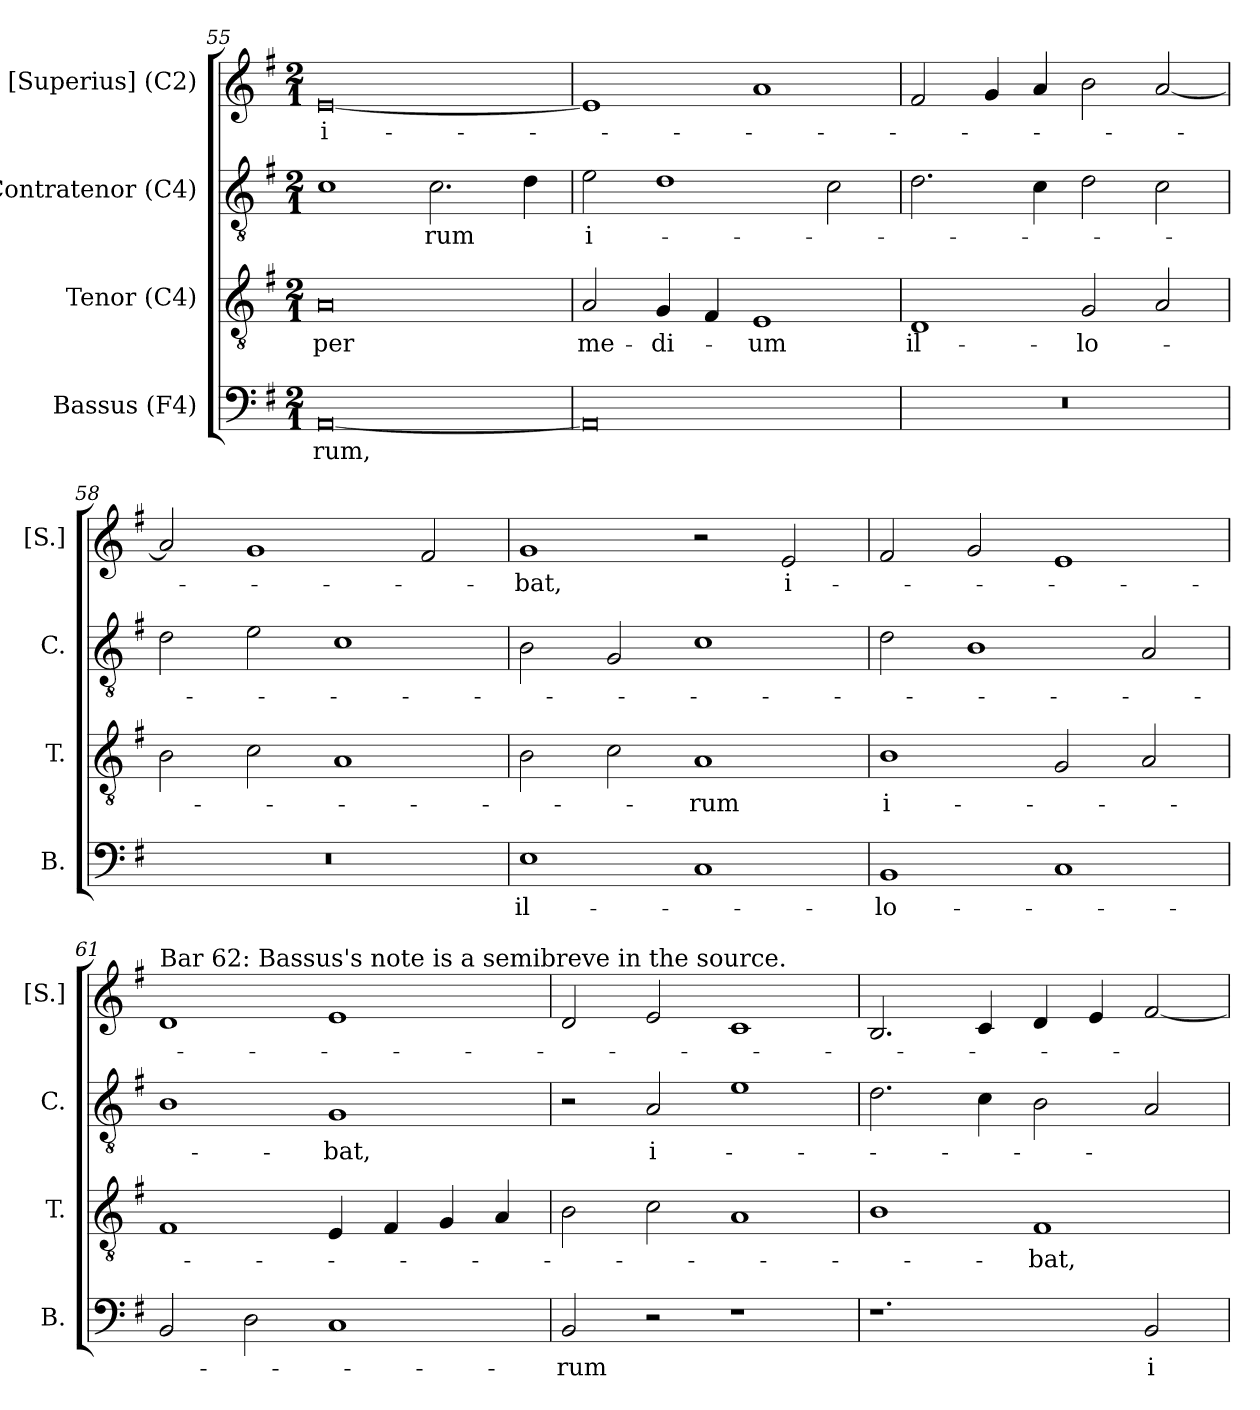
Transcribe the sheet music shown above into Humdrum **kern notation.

**kern	**text	**kern	**text	**kern	**text	**kern	**text
*part4	*part4	*part3	*part3	*part2	*part2	*part1	*part1
*staff4	*staff4	*staff3	*staff3	*staff2	*staff2	*staff1	*staff1
*I"Bassus (F4)	*	*I"Tenor (C4)	*	*I"Contratenor (C4)	*	*I"[Superius] (C2)	*
*I'B.	*	*I'T.	*	*I'C.	*	*I'[S.]	*
*clefF4	*	*clefGv2	*	*clefGv2	*	*clefG2	*
*	*	*ITrd7c12	*	*ITrd7c12	*	*	*
*k[f#]	*	*k[f#]	*	*k[f#]	*	*k[f#]	*
*G:	*	*G:	*	*G:	*	*G:	*
*M2/1	*	*M2/1	*	*M2/1	*	*M2/1	*
=55	=55	=55	=55	=55	=55	=55	=55
!	!LO:LY:b:color=#000000	!	!	!	!	!	!
!	!	!	!LO:LY:b:color=#000000	!	!	!	!
!	!	!	!	!	!	!	!LO:LY:b:color=#000000
[0AAi	-rum,	0AAi	per	1Ci	.	[0ei	i-
!	!	!	!	!	!LO:LY:b:color=#000000	!	!
.	.	.	.	2.Ci\	-rum	.	.
.	.	.	.	4Di\	.	.	.
=56	=56	=56	=56	=56	=56	=56	=56
!	!	!	!LO:LY:b:color=#000000	!	!	!	!
!	!	!	!	!	!LO:LY:b:color=#000000	!	!
0AAi]	.	2AAi/	me-	2Ei\	i-	1ei]	.
!	!	!	!LO:LY:b:color=#000000	!	!	!	!
.	.	4GGi/	-di-	1Di	.	.	.
.	.	4FF#i/	.	.	.	.	.
!	!	!	!LO:LY:b:color=#000000	!	!	!	!
.	.	1EEi	-um	.	.	1ai	.
.	.	.	.	2Ci\	.	.	.
!!LO:LB:g=z
=57	=57	=57	=57	=57	=57	=57	=57
!LO:N:vis=1	!	!	!	!	!	!	!
!	!	!	!LO:LY:b:color=#000000	!	!	!	!
0r	.	1DDi	il-	2.Di\	.	2f#i/	.
.	.	.	.	.	.	4gi/	.
.	.	.	.	4Ci\	.	4ai/	.
!	!	!	!LO:LY:b:color=#000000	!	!	!	!
.	.	2GGi/	-lo-	2Di\	.	2bi\	.
.	.	2AAi/	.	2Ci\	.	[2ai/	.
=58	=58	=58	=58	=58	=58	=58	=58
!LO:N:vis=1	!	!	!	!	!	!	!
0r	.	2BBi\	.	2Di\	.	2ai/]	.
.	.	2Ci\	.	2Ei\	.	1gi	.
.	.	1AAi	.	1Ci	.	.	.
.	.	.	.	.	.	2f#i/	.
=59	=59	=59	=59	=59	=59	=59	=59
!	!LO:LY:b:color=#000000	!	!	!	!	!	!
!	!	!	!	!	!	!	!LO:LY:b:color=#000000
1Ei	il-	2BBi\	.	2BBi\	.	1gi	-bat,
.	.	2Ci\	.	2GGi/	.	.	.
!	!	!	!LO:LY:b:color=#000000	!	!	!	!
1Ci	.	1AAi	-rum	1Ci	.	2r	.
!	!	!	!	!	!	!	!LO:LY:b:color=#000000
.	.	.	.	.	.	2ei/	i-
=60	=60	=60	=60	=60	=60	=60	=60
!	!LO:LY:b:color=#000000	!	!	!	!	!	!
!	!	!	!LO:LY:b:color=#000000	!	!	!	!
1BBi	-lo-	1BBi	i-	2Di\	.	2f#i/	.
.	.	.	.	1BBi	.	2gi/	.
1Ci	.	2GGi/	.	.	.	1ei	.
.	.	2AAi/	.	2AAi/	.	.	.
!!LO:LB:g=z
=61	=61	=61	=61	=61	=61	=61	=61
!	!	!	!	!	!	!LO:TX:a:t=Bar 62&colon; Bassus's note is a semibreve in the source.	!
2BBi/	.	1FF#i	.	1BBi	.	1di	.
2Di\	.	.	.	.	.	.	.
!	!	!	!	!	!LO:LY:b:color=#000000	!	!
1Ci	.	4EEi/	.	1GGi	-bat,	1ei	.
.	.	4FF#i/	.	.	.	.	.
.	.	4GGi/	.	.	.	.	.
.	.	4AAi/	.	.	.	.	.
=62	=62	=62	=62	=62	=62	=62	=62
!	!LO:LY:b:color=#000000	!	!	!	!	!	!
2BBi/	-rum	2BBi\	.	2r	.	2di/	.
!	!	!	!	!	!LO:LY:b:color=#000000	!	!
2r	.	2Ci\	.	2AAi/	i-	2ei/	.
1r	.	1AAi	.	1Ei	.	1ci	.
=63	=63	=63	=63	=63	=63	=63	=63
1.r	.	1BBi	.	2.Di\	.	2.Bi/	.
.	.	.	.	4Ci\	.	4ci/	.
!	!	!	!LO:LY:b:color=#000000	!	!	!	!
.	.	1FF#i	-bat,	2BBi\	.	4di/	.
.	.	.	.	.	.	4ei/	.
!	!LO:LY:b:color=#000000	!	!	!	!	!	!
2BBi/	i-	.	.	2AAi/	.	[2f#i/	.
=	=	=	=	=	=	=	=
*-	*-	*-	*-	*-	*-	*-	*-
